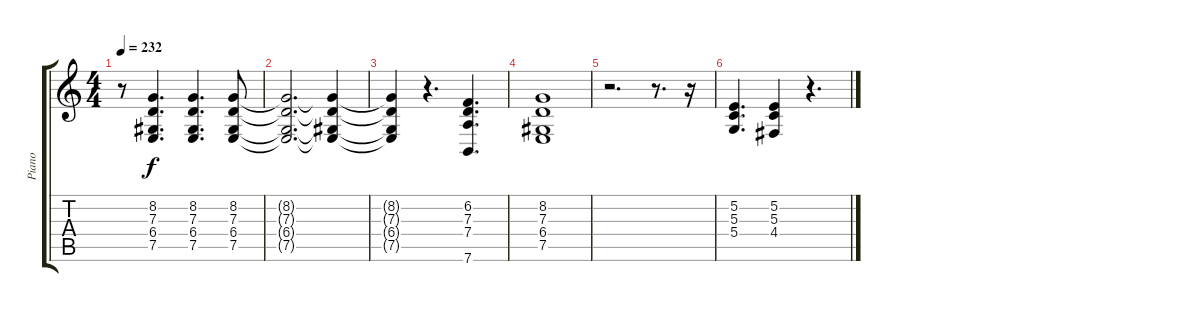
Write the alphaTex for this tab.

\track ("Piano" "Piano") {instrument acousticgrandpiano}
\staff {score tabs}
\tuning (E4 B3 G3 D3 A2 E2) {hide}
\ts (4 4)
\tempo 232
\clef g2
\ks c
r.8{dy f} (8.2 7.3 6.4 7.5).4{d} (8.2 7.3 6.4 7.5).4{d} (8.2 7.3 6.4 7.5).8 |
(8.2{t} 7.3{t} 6.4{t} 7.5{t}).2{d} (8.2{t} 7.3{t} 6.4{t} 7.5{t}).4 |
(8.2{t} 7.3{t} 6.4{t} 7.5{t}).4 r.4{d} (6.2 7.3 7.4 7.6).4{d} |
(8.2 7.3 6.4 7.5).1 |
r.2{d} r.8{d} r.16 |
(5.2 5.3 5.4).4{d} (5.2 5.3 4.4).4 r.4{d}
